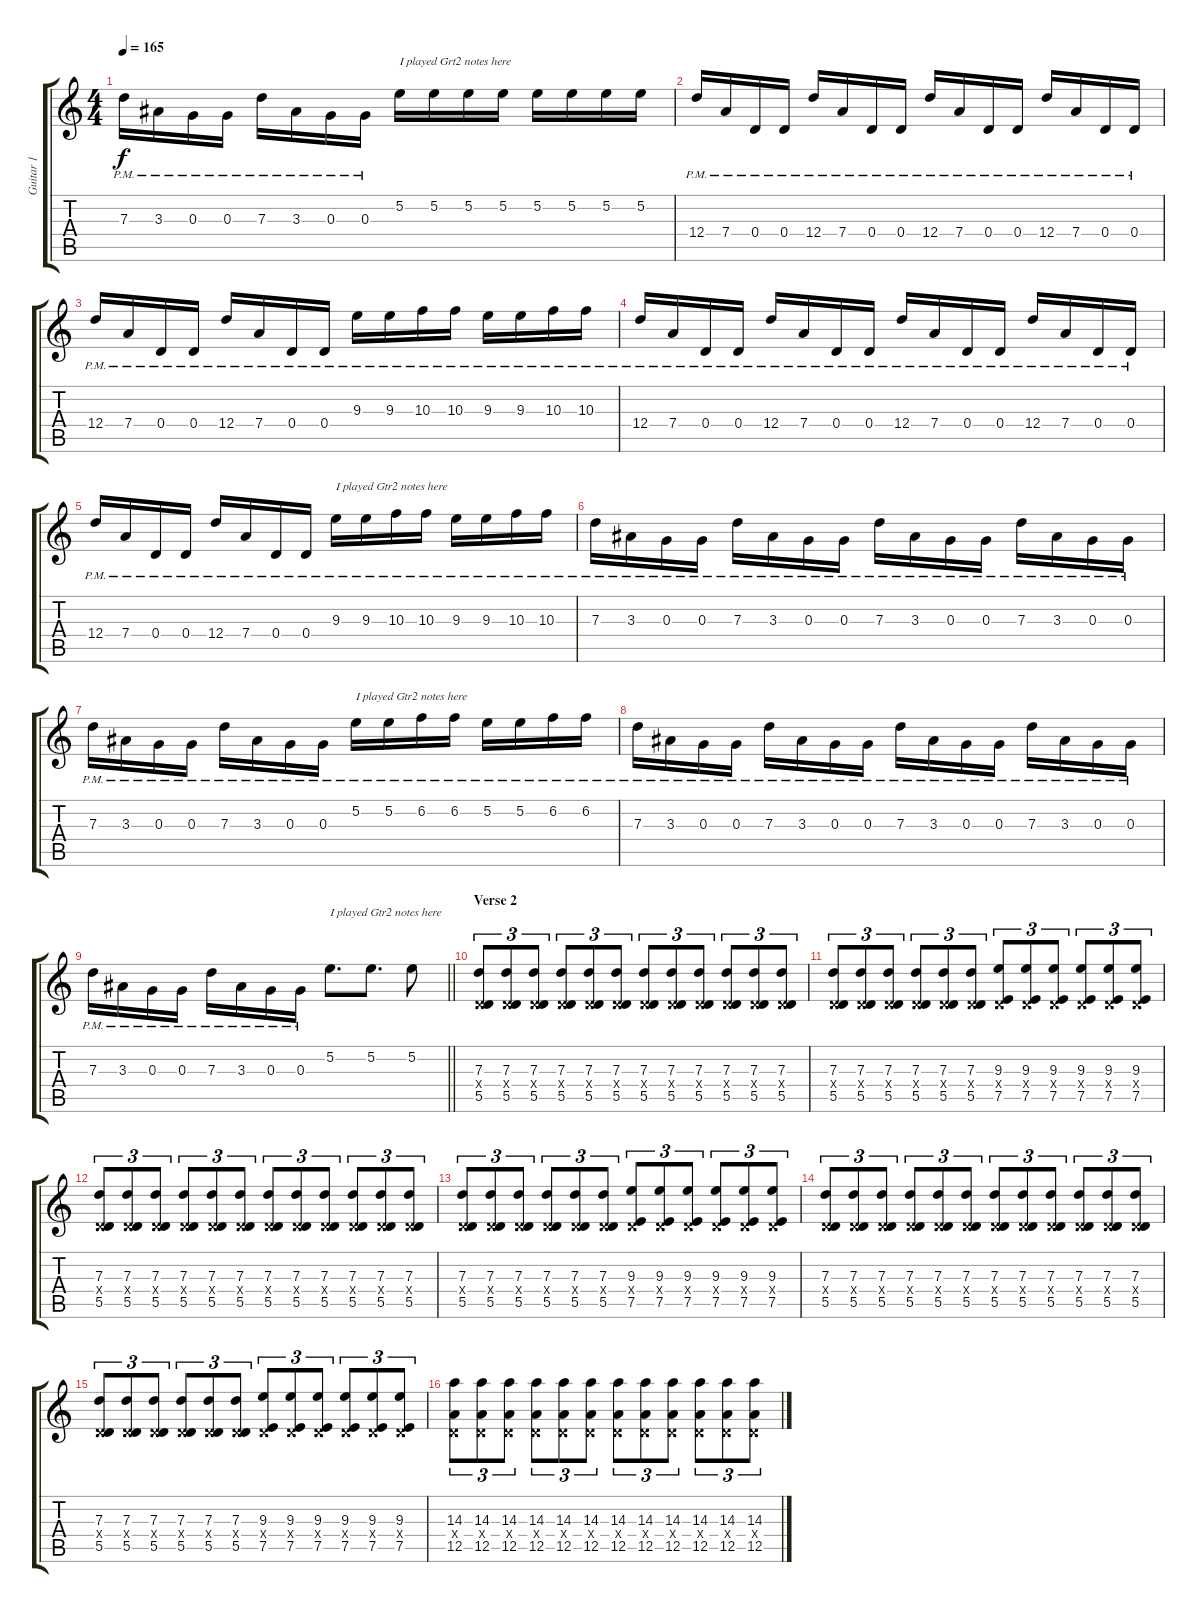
\track ("Guitar 1" "Guitar 1") {instrument distortionguitar}
\staff {score tabs}
\tuning (E4 B3 G3 D3 A2 D2) {hide}
\ts (4 4)
\tempo 165
\clef g2
\ks c
7.3{pm}.16{dy f} 3.3{pm}.16 0.3{pm}.16 0.3{pm}.16 7.3{pm}.16 3.3{pm}.16 0.3{pm}.16 0.3{pm}.16 5.2.16{txt "I played Grt2 notes here"} 5.2.16 5.2.16 5.2.16 5.2.16 5.2.16 5.2.16 5.2.16 |
12.4{pm}.16 7.4{pm}.16 0.4{pm}.16 0.4{pm}.16 12.4{pm}.16 7.4{pm}.16 0.4{pm}.16 0.4{pm}.16 12.4{pm}.16 7.4{pm}.16 0.4{pm}.16 0.4{pm}.16 12.4{pm}.16 7.4{pm}.16 0.4{pm}.16 0.4{pm}.16 |
12.4{pm}.16 7.4{pm}.16 0.4{pm}.16 0.4{pm}.16 12.4{pm}.16 7.4{pm}.16 0.4{pm}.16 0.4{pm}.16 9.3{pm}.16 9.3{pm}.16 10.3{pm}.16 10.3{pm}.16 9.3{pm}.16 9.3{pm}.16 10.3{pm}.16 10.3{pm}.16 |
12.4{pm}.16 7.4{pm}.16 0.4{pm}.16 0.4{pm}.16 12.4{pm}.16 7.4{pm}.16 0.4{pm}.16 0.4{pm}.16 12.4{pm}.16 7.4{pm}.16 0.4{pm}.16 0.4{pm}.16 12.4{pm}.16 7.4{pm}.16 0.4{pm}.16 0.4{pm}.16 |
12.4{pm}.16 7.4{pm}.16 0.4{pm}.16 0.4{pm}.16 12.4{pm}.16 7.4{pm}.16 0.4{pm}.16 0.4{pm}.16 9.3{pm}.16{txt "I played Gtr2 notes here"} 9.3{pm}.16 10.3{pm}.16 10.3{pm}.16 9.3{pm}.16 9.3{pm}.16 10.3{pm}.16 10.3{pm}.16 |
7.3{pm}.16 3.3{pm}.16 0.3{pm}.16 0.3{pm}.16 7.3{pm}.16 3.3{pm}.16 0.3{pm}.16 0.3{pm}.16 7.3{pm}.16 3.3{pm}.16 0.3{pm}.16 0.3{pm}.16 7.3{pm}.16 3.3{pm}.16 0.3{pm}.16 0.3{pm}.16 |
7.3{pm}.16 3.3{pm}.16 0.3{pm}.16 0.3{pm}.16 7.3{pm}.16 3.3{pm}.16 0.3{pm}.16 0.3{pm}.16 5.2{pm}.16{txt "I played Gtr2 notes here"} 5.2{pm}.16 6.2{pm}.16 6.2{pm}.16 5.2{pm}.16 5.2{pm}.16 6.2{pm}.16 6.2{pm}.16 |
7.3{pm}.16 3.3{pm}.16 0.3{pm}.16 0.3{pm}.16 7.3{pm}.16 3.3{pm}.16 0.3{pm}.16 0.3{pm}.16 7.3{pm}.16 3.3{pm}.16 0.3{pm}.16 0.3{pm}.16 7.3{pm}.16 3.3{pm}.16 0.3{pm}.16 0.3{pm}.16 |
\barLineRight lightlight
7.3{pm}.16 3.3{pm}.16 0.3{pm}.16 0.3{pm}.16 7.3{pm}.16 3.3{pm}.16 0.3{pm}.16 0.3{pm}.16 5.2.8{d txt "I played Gtr2 notes here"} 5.2.8{d} 5.2.8 |
\section ("" "Verse 2")
(7.3 0.4{x} 5.5).8{tu (3 2) volume 12 balance 8} (7.3 0.4{x} 5.5).8{tu (3 2)} (7.3 0.4{x} 5.5).8{tu (3 2)} (7.3 0.4{x} 5.5).8{tu (3 2)} (7.3 0.4{x} 5.5).8{tu (3 2)} (7.3 0.4{x} 5.5).8{tu (3 2)} (7.3 0.4{x} 5.5).8{tu (3 2)} (7.3 0.4{x} 5.5).8{tu (3 2)} (7.3 0.4{x} 5.5).8{tu (3 2)} (7.3 0.4{x} 5.5).8{tu (3 2)} (7.3 0.4{x} 5.5).8{tu (3 2)} (7.3 0.4{x} 5.5).8{tu (3 2)} |
(7.3 0.4{x} 5.5).8{tu (3 2)} (7.3 0.4{x} 5.5).8{tu (3 2)} (7.3 0.4{x} 5.5).8{tu (3 2)} (7.3 0.4{x} 5.5).8{tu (3 2)} (7.3 0.4{x} 5.5).8{tu (3 2)} (7.3 0.4{x} 5.5).8{tu (3 2)} (9.3 0.4{x} 7.5).8{tu (3 2)} (9.3 0.4{x} 7.5).8{tu (3 2)} (9.3 0.4{x} 7.5).8{tu (3 2)} (9.3 0.4{x} 7.5).8{tu (3 2)} (9.3 0.4{x} 7.5).8{tu (3 2)} (9.3 0.4{x} 7.5).8{tu (3 2)} |
(7.3 0.4{x} 5.5).8{tu (3 2)} (7.3 0.4{x} 5.5).8{tu (3 2)} (7.3 0.4{x} 5.5).8{tu (3 2)} (7.3 0.4{x} 5.5).8{tu (3 2)} (7.3 0.4{x} 5.5).8{tu (3 2)} (7.3 0.4{x} 5.5).8{tu (3 2)} (7.3 0.4{x} 5.5).8{tu (3 2)} (7.3 0.4{x} 5.5).8{tu (3 2)} (7.3 0.4{x} 5.5).8{tu (3 2)} (7.3 0.4{x} 5.5).8{tu (3 2)} (7.3 0.4{x} 5.5).8{tu (3 2)} (7.3 0.4{x} 5.5).8{tu (3 2)} |
(7.3 0.4{x} 5.5).8{tu (3 2)} (7.3 0.4{x} 5.5).8{tu (3 2)} (7.3 0.4{x} 5.5).8{tu (3 2)} (7.3 0.4{x} 5.5).8{tu (3 2)} (7.3 0.4{x} 5.5).8{tu (3 2)} (7.3 0.4{x} 5.5).8{tu (3 2)} (9.3 0.4{x} 7.5).8{tu (3 2)} (9.3 0.4{x} 7.5).8{tu (3 2)} (9.3 0.4{x} 7.5).8{tu (3 2)} (9.3 0.4{x} 7.5).8{tu (3 2)} (9.3 0.4{x} 7.5).8{tu (3 2)} (9.3 0.4{x} 7.5).8{tu (3 2)} |
(7.3 0.4{x} 5.5).8{tu (3 2)} (7.3 0.4{x} 5.5).8{tu (3 2)} (7.3 0.4{x} 5.5).8{tu (3 2)} (7.3 0.4{x} 5.5).8{tu (3 2)} (7.3 0.4{x} 5.5).8{tu (3 2)} (7.3 0.4{x} 5.5).8{tu (3 2)} (7.3 0.4{x} 5.5).8{tu (3 2)} (7.3 0.4{x} 5.5).8{tu (3 2)} (7.3 0.4{x} 5.5).8{tu (3 2)} (7.3 0.4{x} 5.5).8{tu (3 2)} (7.3 0.4{x} 5.5).8{tu (3 2)} (7.3 0.4{x} 5.5).8{tu (3 2)} |
(7.3 0.4{x} 5.5).8{tu (3 2)} (7.3 0.4{x} 5.5).8{tu (3 2)} (7.3 0.4{x} 5.5).8{tu (3 2)} (7.3 0.4{x} 5.5).8{tu (3 2)} (7.3 0.4{x} 5.5).8{tu (3 2)} (7.3 0.4{x} 5.5).8{tu (3 2)} (9.3 0.4{x} 7.5).8{tu (3 2)} (9.3 0.4{x} 7.5).8{tu (3 2)} (9.3 0.4{x} 7.5).8{tu (3 2)} (9.3 0.4{x} 7.5).8{tu (3 2)} (9.3 0.4{x} 7.5).8{tu (3 2)} (9.3 0.4{x} 7.5).8{tu (3 2)} |
(14.3 0.4{x} 12.5).8{tu (3 2)} (14.3 0.4{x} 12.5).8{tu (3 2)} (14.3 0.4{x} 12.5).8{tu (3 2)} (14.3 0.4{x} 12.5).8{tu (3 2)} (14.3 0.4{x} 12.5).8{tu (3 2)} (14.3 0.4{x} 12.5).8{tu (3 2)} (14.3 0.4{x} 12.5).8{tu (3 2)} (14.3 0.4{x} 12.5).8{tu (3 2)} (14.3 0.4{x} 12.5).8{tu (3 2)} (14.3 0.4{x} 12.5).8{tu (3 2)} (14.3 0.4{x} 12.5).8{tu (3 2)} (14.3 0.4{x} 12.5).8{tu (3 2)}
